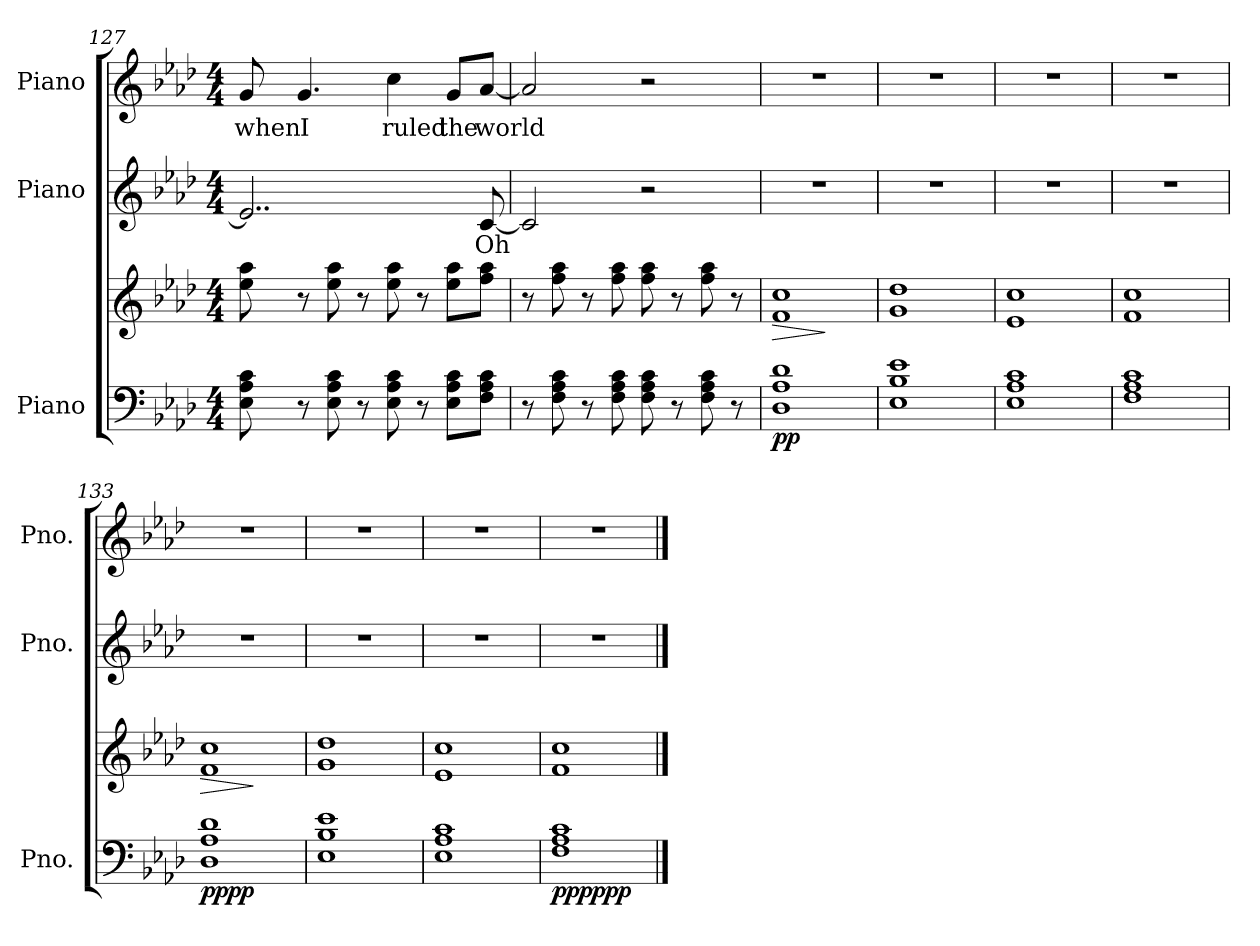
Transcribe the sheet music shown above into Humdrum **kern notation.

**kern	**kern	**dynam	**kern	**text	**kern	**text
*part3	*part3	*part3	*part2	*part2	*part1	*part1
*staff4	*staff3	*staff3/4	*staff2	*staff2	*staff1	*staff1
*I"Piano	*	*	*I"Piano	*	*I"Piano	*
*I'Pno.	*	*	*I'Pno.	*	*I'Pno.	*
!!LO:LB:g=z
*clefF4	*clefG2	*	*clefG2	*	*clefG2	*
*k[b-e-a-d-]	*k[b-e-a-d-]	*	*k[b-e-a-d-]	*	*k[b-e-a-d-]	*
*M4/4	*M4/4	*	*M4/4	*	*M4/4	*
=127	=127	=127	=127	=127	=127	=127
!	!	!	!	!	!	!LO:LY:b
8E-\ 8A-\ 8c\	8ee-\ 8aa-\	.	2..e-/]	.	8g/	when
!	!	!	!	!	!	!LO:LY:b
8r	8r	.	.	.	4.g/	I
8E-\ 8A-\ 8c\	8ee-\ 8aa-\	.	.	.	.	.
8r	8r	.	.	.	.	.
!	!	!	!	!	!	!LO:LY:b
8E-\ 8A-\ 8c\	8ee-\ 8aa-\	.	.	.	4cc\	ruled
8r	8r	.	.	.	.	.
!	!	!	!	!	!	!LO:LY:b
8E-\ 8A-\ 8c\L	8ee-\ 8aa-\L	.	.	.	8g/L	the
!	!	!	!	!LO:LY:b	!	!LO:LY:b
8F\ 8A-\ 8c\J	8ff\ 8aa-\J	.	[8c/	Oh	[8a-/J	world
=128	=128	=128	=128	=128	=128	=128
!	!	!	!	!	!	!LO:LY:b
8r	8r	.	2c/]	.	2a-/]	.
8F\ 8A-\ 8c\	8ff\ 8aa-\	.	.	.	.	.
8r	8r	.	.	.	.	.
8F\ 8A-\ 8c\	8ff\ 8aa-\	.	.	.	.	.
8F\ 8A-\ 8c\	8ff\ 8aa-\	.	2r	.	2r	.
8r	8r	.	.	.	.	.
8F\ 8A-\ 8c\	8ff\ 8aa-\	.	.	.	.	.
8r	8r	.	.	.	.	.
=129	=129	=129	=129	=129	=129	=129
!	!	!LO:HP:b	!	!	!	!
!	!	!LO:DY:n=1:b=2	!	!	!	!
!	!	!LO:DY:n=2:b	!	!	!	!
1D- 1A- 1d-	1f 1cc	> p p	1r	.	1r	.
.	.	]	.	.	.	.
=130	=130	=130	=130	=130	=130	=130
1E- 1B- 1e-	1g 1dd-	.	1r	.	1r	.
=131	=131	=131	=131	=131	=131	=131
1E- 1A- 1c	1e- 1cc	.	1r	.	1r	.
=132	=132	=132	=132	=132	=132	=132
1F 1A- 1c	1f 1cc	.	1r	.	1r	.
=133	=133	=133	=133	=133	=133	=133
!	!	!LO:HP:b	!	!	!	!
!	!	!LO:DY:n=1:b=2	!	!	!	!
!	!	!LO:DY:n=2:b	!	!	!	!
1D- 1A- 1d-	1f 1cc	> pp pp	1r	.	1r	.
.	.	]	.	.	.	.
=134	=134	=134	=134	=134	=134	=134
1E- 1B- 1e-	1g 1dd-	.	1r	.	1r	.
=135	=135	=135	=135	=135	=135	=135
1E- 1A- 1c	1e- 1cc	.	1r	.	1r	.
=136	=136	=136	=136	=136	=136	=136
!	!	!LO:DY:b=2	!	!	!	!
!	!	!LO:DY:n=1:b	!	!	!	!
1F 1A- 1c	1f 1cc	ppp ppp	1r	.	1r	.
==	==	==	==	==	==	==
*-	*-	*-	*-	*-	*-	*-
